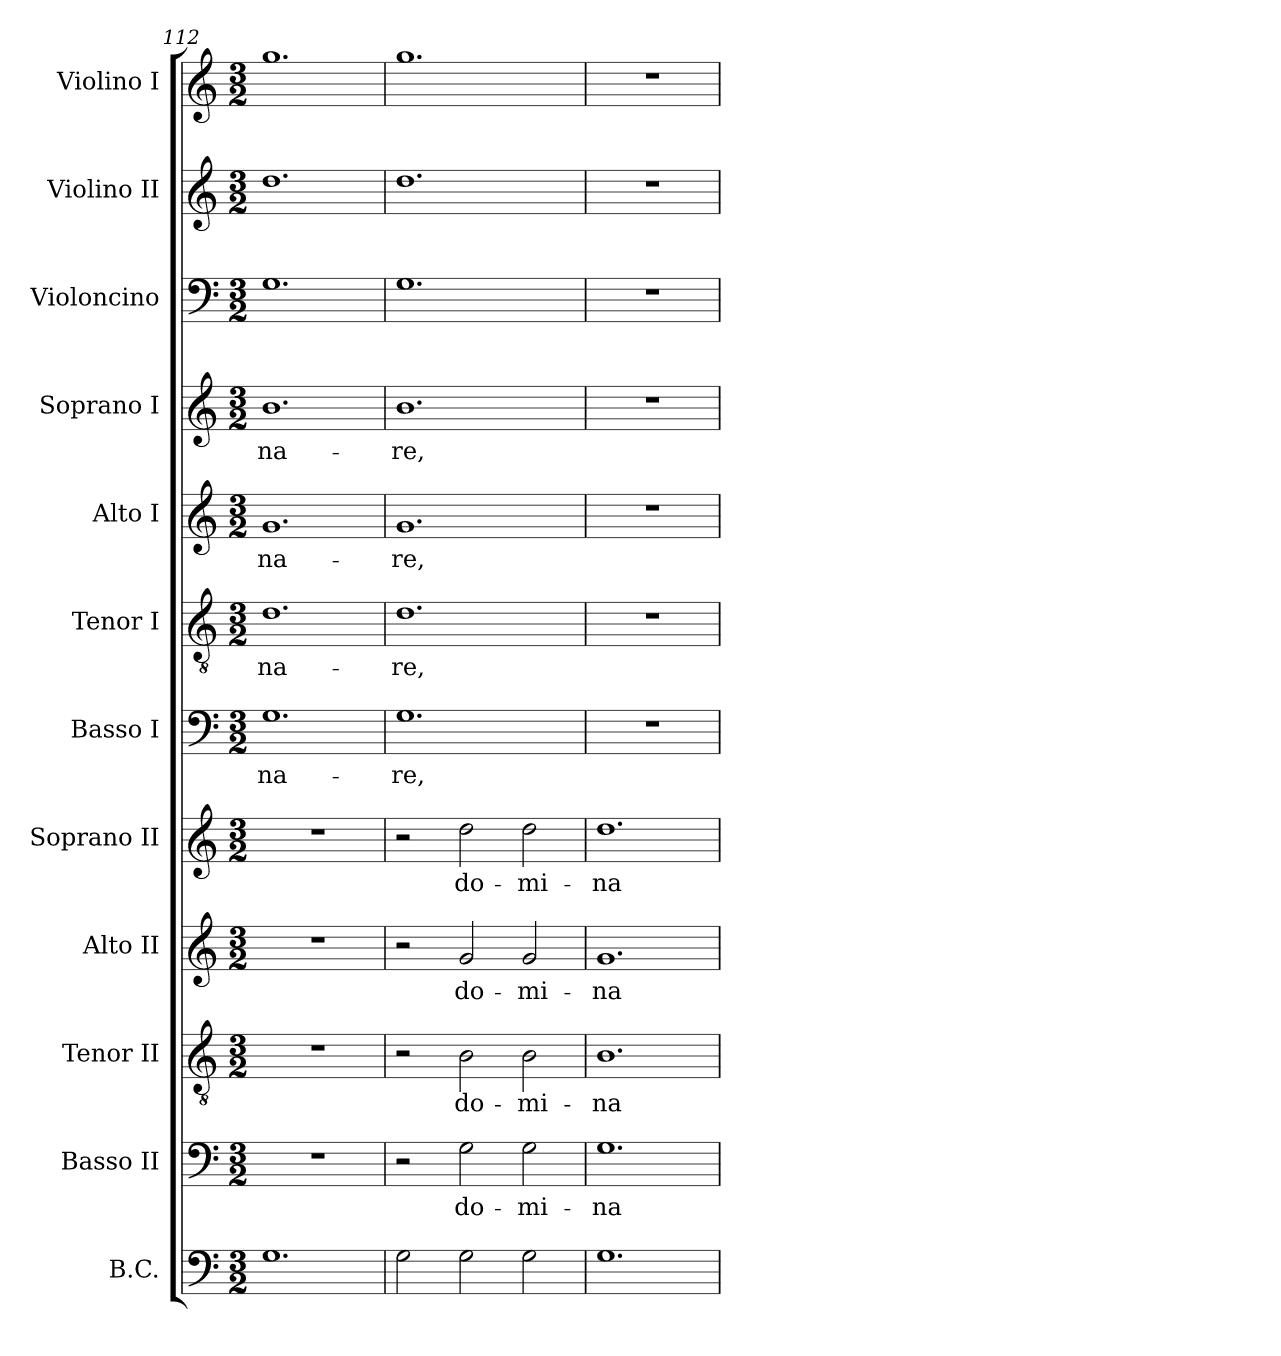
**kern	**kern	**text	**kern	**text	**kern	**text	**kern	**text	**kern	**text	**kern	**text	**kern	**text	**kern	**text	**kern	**kern	**kern
*part12	*part11	*part11	*part10	*part10	*part9	*part9	*part8	*part8	*part7	*part7	*part6	*part6	*part5	*part5	*part4	*part4	*part3	*part2	*part1
*staff12	*staff11	*staff11	*staff10	*staff10	*staff9	*staff9	*staff8	*staff8	*staff7	*staff7	*staff6	*staff6	*staff5	*staff5	*staff4	*staff4	*staff3	*staff2	*staff1
*I"B.C.	*I"Basso II	*	*I"Tenor II	*	*I"Alto II	*	*I"Soprano II	*	*I"Basso I	*	*I"Tenor I	*	*I"Alto I	*	*I"Soprano I	*	*I"Violoncino	*I"Violino II	*I"Violino I
*I'BC	*I'B 2	*	*I'T 2	*	*I'A 2	*	*I'S 2	*	*I'B 1	*	*I'T 1	*	*I'A 1	*	*I'S 1	*	*I'Vc.	*I'Vln. II	*I'Vln. I
*clefF4	*clefF4	*	*clefGv2	*	*clefG2	*	*clefG2	*	*clefF4	*	*clefGv2	*	*clefG2	*	*clefG2	*	*clefF4	*clefG2	*clefG2
*k[]	*k[]	*	*k[]	*	*k[]	*	*k[]	*	*k[]	*	*k[]	*	*k[]	*	*k[]	*	*k[]	*k[]	*k[]
*C:	*C:	*	*C:	*	*C:	*	*C:	*	*C:	*	*C:	*	*C:	*	*C:	*	*C:	*C:	*C:
*M3/2	*M3/2	*	*M3/2	*	*M3/2	*	*M3/2	*	*M3/2	*	*M3/2	*	*M3/2	*	*M3/2	*	*M3/2	*M3/2	*M3/2
=112	=112	=112	=112	=112	=112	=112	=112	=112	=112	=112	=112	=112	=112	=112	=112	=112	=112	=112	=112
!	!	!	!	!	!	!	!	!	!	!LO:LY:b	!	!	!	!	!	!	!	!	!
!	!	!	!	!	!	!	!	!	!	!	!	!LO:LY:b	!	!	!	!	!	!	!
!	!	!	!	!	!	!	!	!	!	!	!	!	!	!LO:LY:b	!	!	!	!	!
!	!	!	!	!	!	!	!	!	!	!	!	!	!	!	!	!LO:LY:b	!	!	!
1.G	1.r	.	1.r	.	1.r	.	1.r	.	1.G	-na-	1.d	-na-	1.g	-na-	1.b	-na-	1.G	1.dd	1.gg
=113	=113	=113	=113	=113	=113	=113	=113	=113	=113	=113	=113	=113	=113	=113	=113	=113	=113	=113	=113
!	!	!	!	!	!	!	!	!	!	!LO:LY:b	!	!	!	!	!	!	!	!	!
!	!	!	!	!	!	!	!	!	!	!	!	!LO:LY:b	!	!	!	!	!	!	!
!	!	!	!	!	!	!	!	!	!	!	!	!	!	!LO:LY:b	!	!	!	!	!
!	!	!	!	!	!	!	!	!	!	!	!	!	!	!	!	!LO:LY:b	!	!	!
2G\	2r	.	2r	.	2r	.	2r	.	1.G	-re,	1.d	-re,	1.g	-re,	1.b	-re,	1.G	1.dd	1.gg
!	!	!LO:LY:b	!	!	!	!	!	!	!	!	!	!	!	!	!	!	!	!	!
!	!	!	!	!LO:LY:b	!	!	!	!	!	!	!	!	!	!	!	!	!	!	!
!	!	!	!	!	!	!LO:LY:b	!	!	!	!	!	!	!	!	!	!	!	!	!
!	!	!	!	!	!	!	!	!LO:LY:b	!	!	!	!	!	!	!	!	!	!	!
2G\	2G\	do-	2B\	do-	2g/	do-	2dd\	do-	.	.	.	.	.	.	.	.	.	.	.
!	!	!LO:LY:b	!	!	!	!	!	!	!	!	!	!	!	!	!	!	!	!	!
!	!	!	!	!LO:LY:b	!	!	!	!	!	!	!	!	!	!	!	!	!	!	!
!	!	!	!	!	!	!LO:LY:b	!	!	!	!	!	!	!	!	!	!	!	!	!
!	!	!	!	!	!	!	!	!LO:LY:b	!	!	!	!	!	!	!	!	!	!	!
2G\	2G\	-mi-	2B\	-mi-	2g/	-mi-	2dd\	-mi-	.	.	.	.	.	.	.	.	.	.	.
=114	=114	=114	=114	=114	=114	=114	=114	=114	=114	=114	=114	=114	=114	=114	=114	=114	=114	=114	=114
!	!	!LO:LY:b	!	!	!	!	!	!	!	!	!	!	!	!	!	!	!	!	!
!	!	!	!	!LO:LY:b	!	!	!	!	!	!	!	!	!	!	!	!	!	!	!
!	!	!	!	!	!	!LO:LY:b	!	!	!	!	!	!	!	!	!	!	!	!	!
!	!	!	!	!	!	!	!	!LO:LY:b	!	!	!	!	!	!	!	!	!	!	!
1.G	1.G	-na-	1.B	-na-	1.g	-na-	1.dd	-na-	1.r	.	1.r	.	1.r	.	1.r	.	1.r	1.r	1.r
=	=	=	=	=	=	=	=	=	=	=	=	=	=	=	=	=	=	=	=
*-	*-	*-	*-	*-	*-	*-	*-	*-	*-	*-	*-	*-	*-	*-	*-	*-	*-	*-	*-
